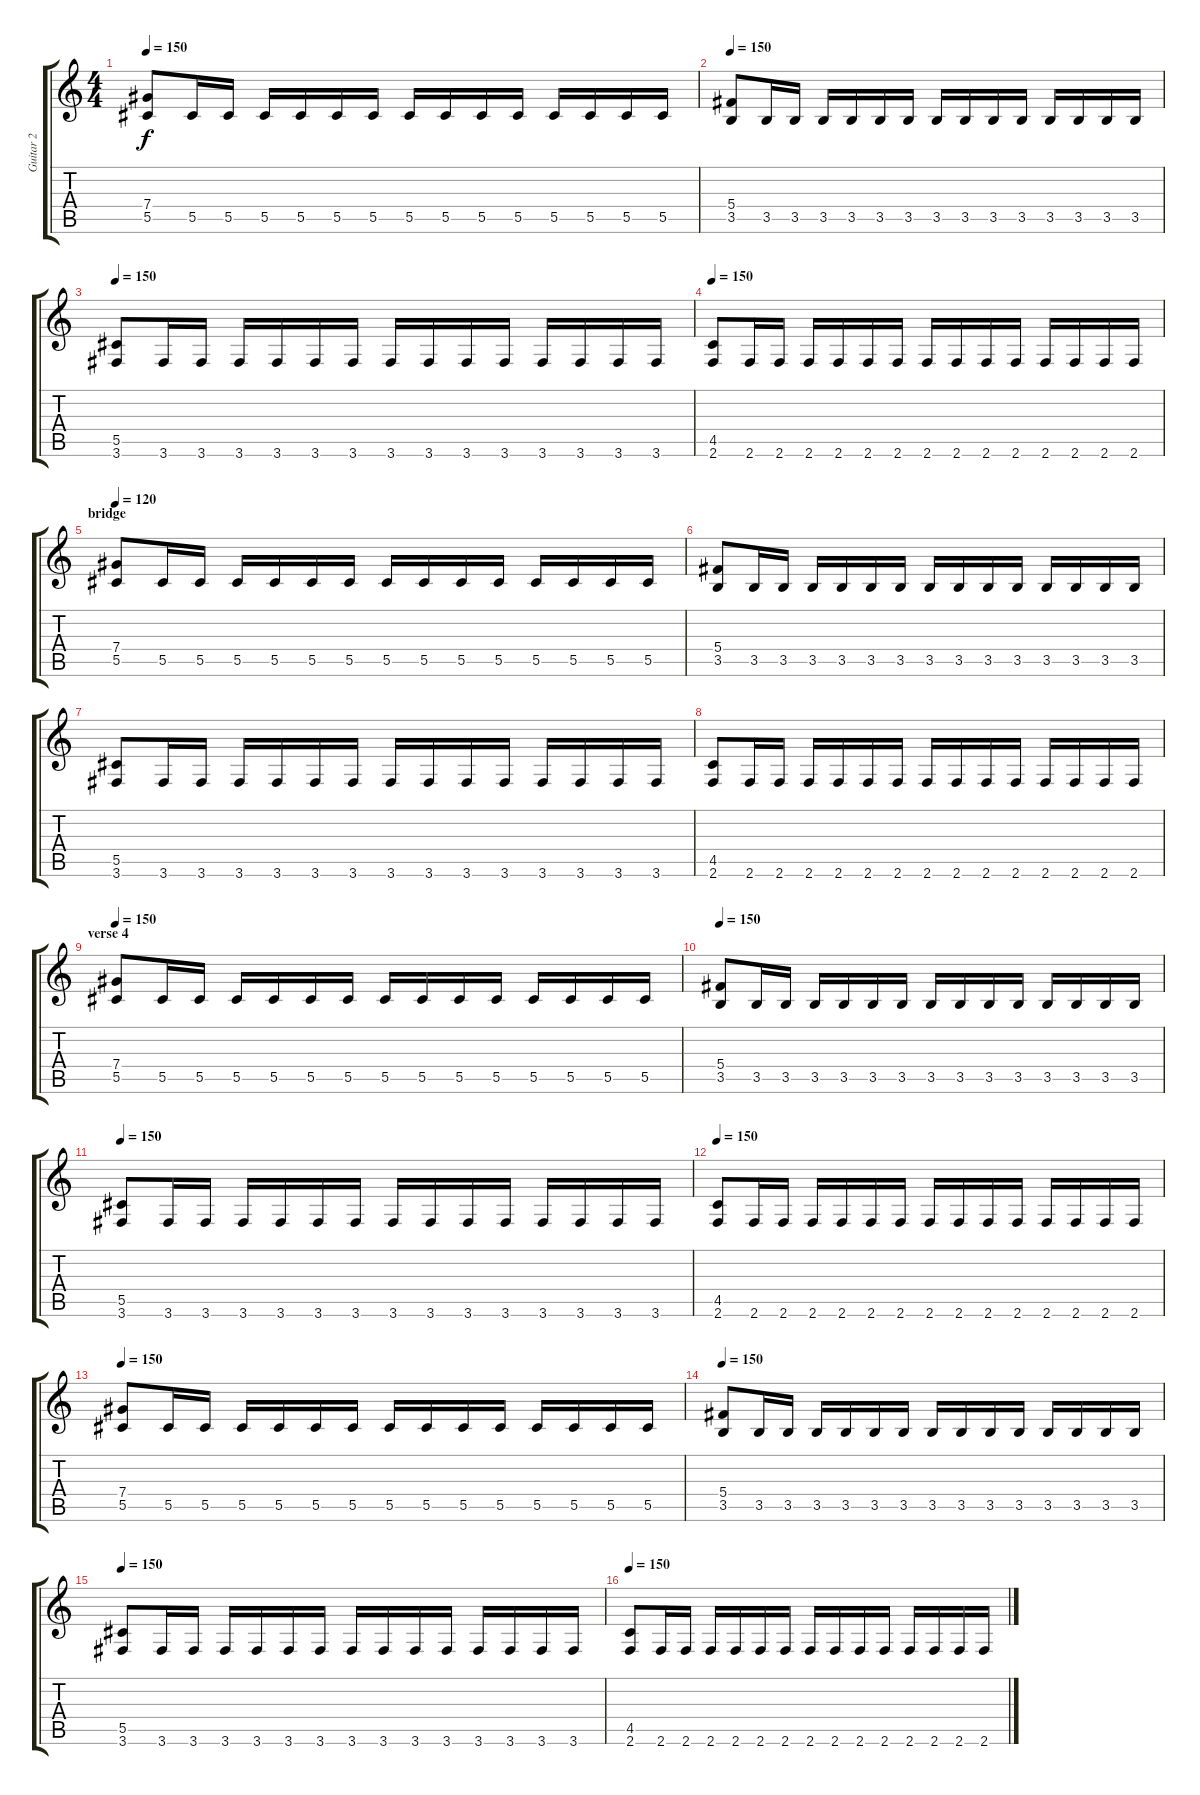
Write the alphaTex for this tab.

\track ("Guitar 2" "Guitar 2") {instrument distortionguitar}
\staff {score tabs}
\tuning (Eb4 Bb3 Gb3 Db3 Ab2 Eb2) {hide}
\ts (4 4)
\tempo 150
\clef g2
\ks c
(7.4 5.5).8{dy f} 5.5.16 5.5.16 5.5.16 5.5.16 5.5.16 5.5.16 5.5.16 5.5.16 5.5.16 5.5.16 5.5.16 5.5.16 5.5.16 5.5.16 |
\tempo 150
(5.4 3.5).8 3.5.16 3.5.16 3.5.16 3.5.16 3.5.16 3.5.16 3.5.16 3.5.16 3.5.16 3.5.16 3.5.16 3.5.16 3.5.16 3.5.16 |
\tempo 150
(5.5 3.6).8 3.6.16 3.6.16 3.6.16 3.6.16 3.6.16 3.6.16 3.6.16 3.6.16 3.6.16 3.6.16 3.6.16 3.6.16 3.6.16 3.6.16 |
\tempo 150
(4.5 2.6).8 2.6.16 2.6.16 2.6.16 2.6.16 2.6.16 2.6.16 2.6.16 2.6.16 2.6.16 2.6.16 2.6.16 2.6.16 2.6.16 2.6.16 |
\section ("" "bridge")
\tempo 120
(7.4 5.5).8 5.5.16 5.5.16 5.5.16 5.5.16 5.5.16 5.5.16 5.5.16 5.5.16 5.5.16 5.5.16 5.5.16 5.5.16 5.5.16 5.5.16 |
(5.4 3.5).8 3.5.16 3.5.16 3.5.16 3.5.16 3.5.16 3.5.16 3.5.16 3.5.16 3.5.16 3.5.16 3.5.16 3.5.16 3.5.16 3.5.16 |
(5.5 3.6).8 3.6.16 3.6.16 3.6.16 3.6.16 3.6.16 3.6.16 3.6.16 3.6.16 3.6.16 3.6.16 3.6.16 3.6.16 3.6.16 3.6.16 |
(4.5 2.6).8 2.6.16 2.6.16 2.6.16 2.6.16 2.6.16 2.6.16 2.6.16 2.6.16 2.6.16 2.6.16 2.6.16 2.6.16 2.6.16 2.6.16 |
\section ("" "verse 4")
\tempo 150
(7.4 5.5).8 5.5.16 5.5.16 5.5.16 5.5.16 5.5.16 5.5.16 5.5.16 5.5.16 5.5.16 5.5.16 5.5.16 5.5.16 5.5.16 5.5.16 |
\tempo 150
(5.4 3.5).8 3.5.16 3.5.16 3.5.16 3.5.16 3.5.16 3.5.16 3.5.16 3.5.16 3.5.16 3.5.16 3.5.16 3.5.16 3.5.16 3.5.16 |
\tempo 150
(5.5 3.6).8 3.6.16 3.6.16 3.6.16 3.6.16 3.6.16 3.6.16 3.6.16 3.6.16 3.6.16 3.6.16 3.6.16 3.6.16 3.6.16 3.6.16 |
\tempo 150
(4.5 2.6).8 2.6.16 2.6.16 2.6.16 2.6.16 2.6.16 2.6.16 2.6.16 2.6.16 2.6.16 2.6.16 2.6.16 2.6.16 2.6.16 2.6.16 |
\tempo 150
(7.4 5.5).8 5.5.16 5.5.16 5.5.16 5.5.16 5.5.16 5.5.16 5.5.16 5.5.16 5.5.16 5.5.16 5.5.16 5.5.16 5.5.16 5.5.16 |
\tempo 150
(5.4 3.5).8 3.5.16 3.5.16 3.5.16 3.5.16 3.5.16 3.5.16 3.5.16 3.5.16 3.5.16 3.5.16 3.5.16 3.5.16 3.5.16 3.5.16 |
\tempo 150
(5.5 3.6).8 3.6.16 3.6.16 3.6.16 3.6.16 3.6.16 3.6.16 3.6.16 3.6.16 3.6.16 3.6.16 3.6.16 3.6.16 3.6.16 3.6.16 |
\tempo 150
(4.5 2.6).8 2.6.16 2.6.16 2.6.16 2.6.16 2.6.16 2.6.16 2.6.16 2.6.16 2.6.16 2.6.16 2.6.16 2.6.16 2.6.16 2.6.16
